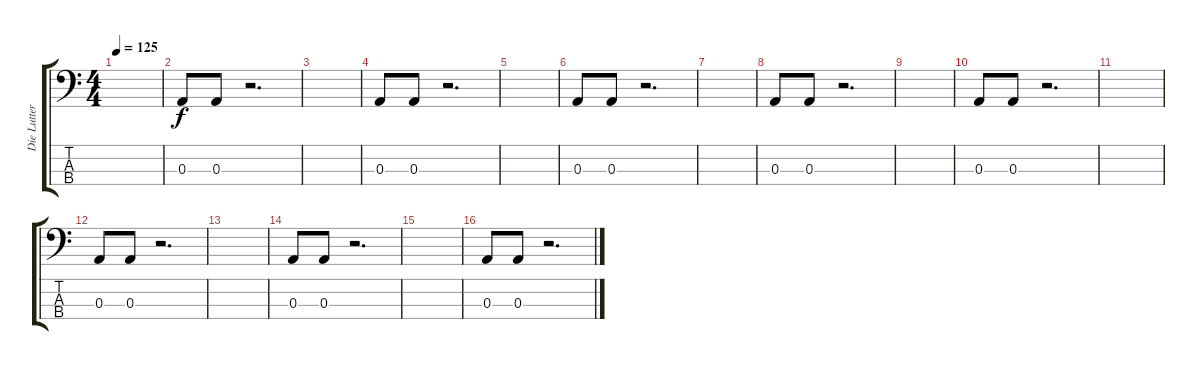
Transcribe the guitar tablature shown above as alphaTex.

\track ("Die Lutter" "Die Lutter") {instrument electricbassfinger}
\staff {score tabs}
\tuning (G2 D2 A1 E1) {hide}
\ts (4 4)
\tempo 125
\clef f4
\ks c
|
0.3.8 0.3.8 r.2{d} |
|
0.3.8 0.3.8 r.2{d} |
|
0.3.8 0.3.8 r.2{d} |
|
0.3.8 0.3.8 r.2{d} |
|
0.3.8 0.3.8 r.2{d} |
|
0.3.8 0.3.8 r.2{d} |
|
0.3.8 0.3.8 r.2{d} |
|
0.3.8 0.3.8 r.2{d}
